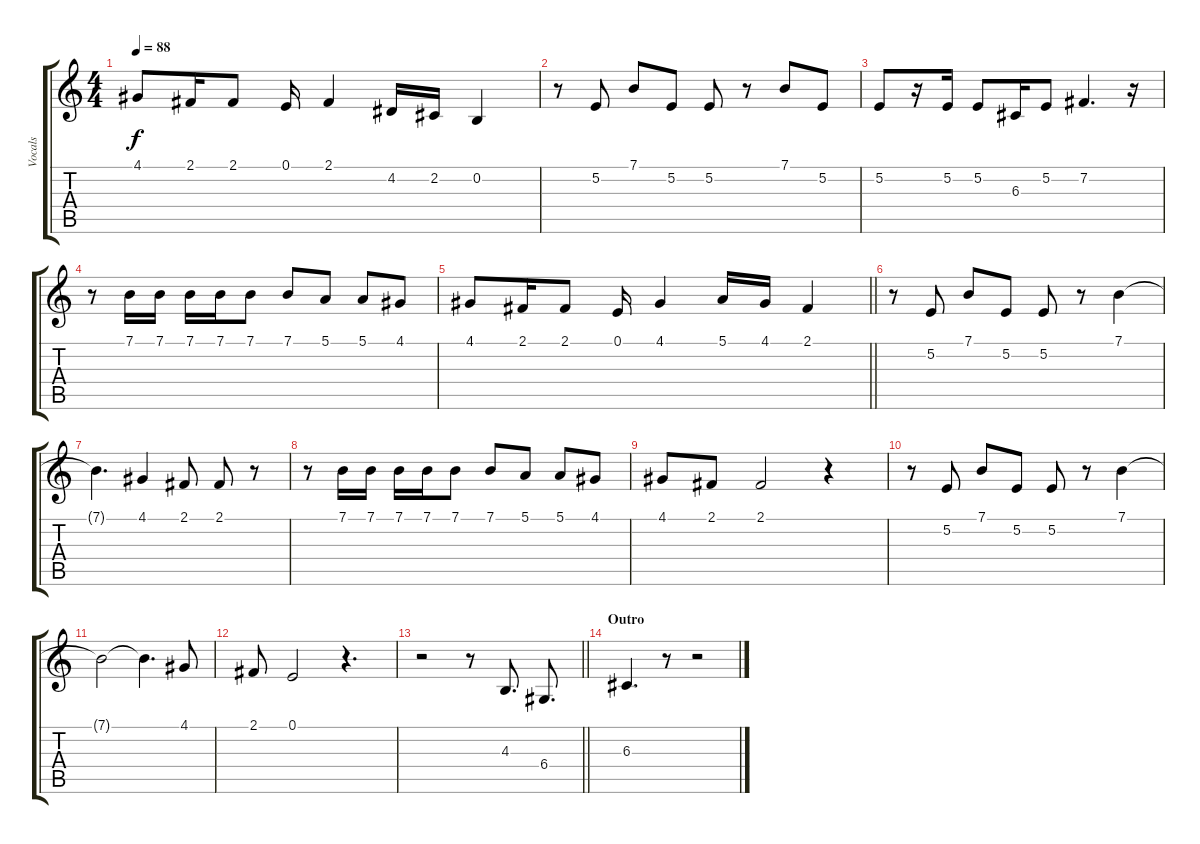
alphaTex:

\track ("Vocals" "Vocals") {instrument flute}
\staff {score tabs}
\tuning (E4 B3 G3 D3 A2 E2) {hide}
\ts (4 4)
\tempo 88
\clef g2
\ks c
4.1.8{dy f} 2.1.16 2.1.8 0.1.16 2.1.4 4.2.16 2.2.16 0.2.4 |
r.8 5.2.8 7.1.8 5.2.8 5.2.8 r.8 7.1.8 5.2.8 |
5.2.8 r.16 5.2.16 5.2.8 6.3.16 5.2.8 7.2.4{d} r.16 |
r.8 7.1.16 7.1.16 7.1.16 7.1.16 7.1.8 7.1.8 5.1.8 5.1.8 4.1.8 |
\barLineRight lightlight
4.1.8 2.1.16 2.1.8 0.1.16 4.1.4 5.1.16 4.1.16 2.1.4 |
r.8 5.2.8 7.1.8 5.2.8 5.2.8 r.8 7.1.4 |
7.1{t}.4{d} 4.1.4 2.1.8 2.1.8 r.8 |
r.8 7.1.16 7.1.16 7.1.16 7.1.16 7.1.8 7.1.8 5.1.8 5.1.8 4.1.8 |
4.1.8 2.1.8 2.1.2 r.4 |
r.8 5.2.8 7.1.8 5.2.8 5.2.8 r.8 7.1.4 |
7.1{t}.2 7.1{t}.4{d} 4.1.8 |
2.1.8 0.1.2 r.4{d} |
\barLineRight lightlight
r.2 r.8 4.3.8{d} 6.4.8{d} |
\section ("" "Outro")
6.3.4{d} r.8 r.2
